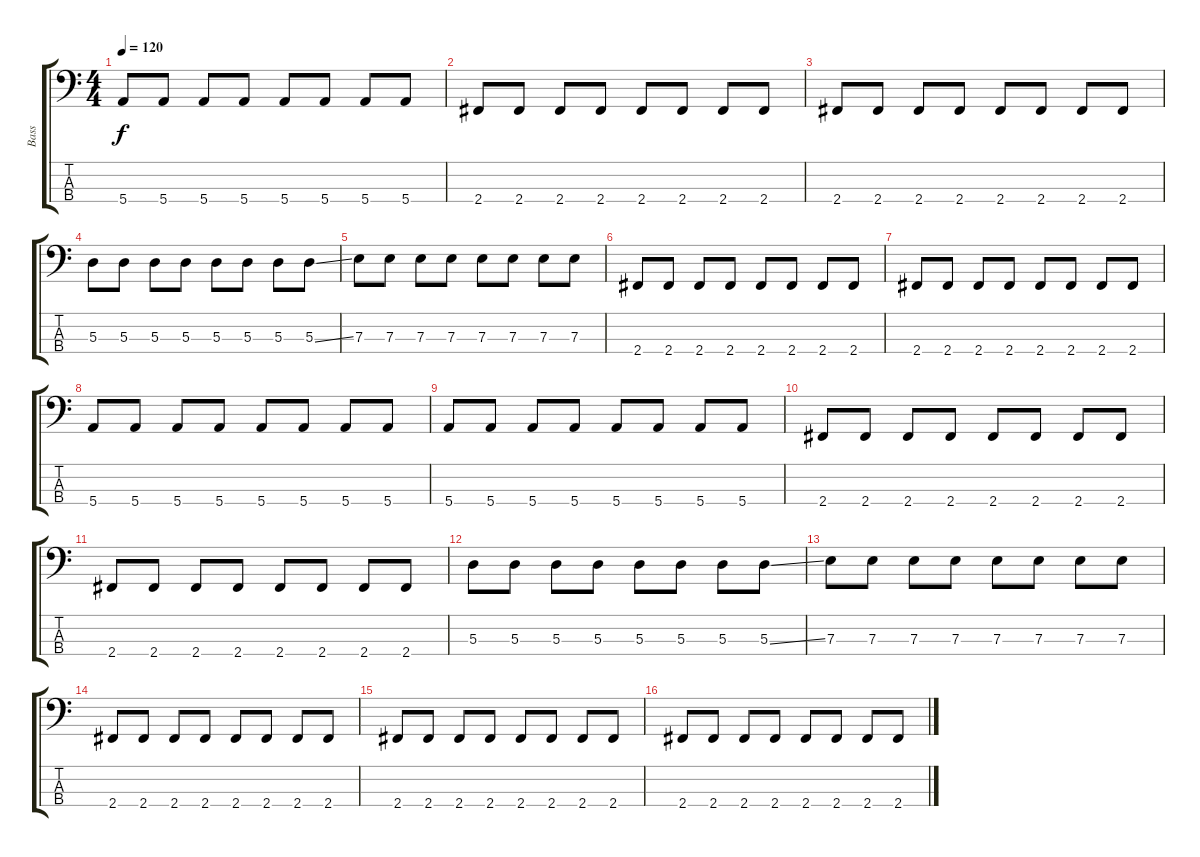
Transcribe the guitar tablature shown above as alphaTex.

\track ("Bass" "Bass") {instrument electricbasspick}
\staff {score tabs}
\tuning (G2 D2 A1 E1) {hide}
\ts (4 4)
\tempo 120
\clef f4
\ks c
5.4.8{dy f} 5.4.8 5.4.8 5.4.8 5.4.8 5.4.8 5.4.8 5.4.8 |
2.4.8 2.4.8 2.4.8 2.4.8 2.4.8 2.4.8 2.4.8 2.4.8 |
2.4.8 2.4.8 2.4.8 2.4.8 2.4.8 2.4.8 2.4.8 2.4.8 |
5.3.8 5.3.8 5.3.8 5.3.8 5.3.8 5.3.8 5.3.8 5.3{ss}.8 |
7.3.8 7.3.8 7.3.8 7.3.8 7.3.8 7.3.8 7.3.8 7.3.8 |
2.4.8 2.4.8 2.4.8 2.4.8 2.4.8 2.4.8 2.4.8 2.4.8 |
2.4.8 2.4.8 2.4.8 2.4.8 2.4.8 2.4.8 2.4.8 2.4.8 |
5.4.8 5.4.8 5.4.8 5.4.8 5.4.8 5.4.8 5.4.8 5.4.8 |
5.4.8 5.4.8 5.4.8 5.4.8 5.4.8 5.4.8 5.4.8 5.4.8 |
2.4.8 2.4.8 2.4.8 2.4.8 2.4.8 2.4.8 2.4.8 2.4.8 |
2.4.8 2.4.8 2.4.8 2.4.8 2.4.8 2.4.8 2.4.8 2.4.8 |
5.3.8 5.3.8 5.3.8 5.3.8 5.3.8 5.3.8 5.3.8 5.3{ss}.8 |
7.3.8 7.3.8 7.3.8 7.3.8 7.3.8 7.3.8 7.3.8 7.3.8 |
2.4.8 2.4.8 2.4.8 2.4.8 2.4.8 2.4.8 2.4.8 2.4.8 |
2.4.8 2.4.8 2.4.8 2.4.8 2.4.8 2.4.8 2.4.8 2.4.8 |
2.4.8 2.4.8 2.4.8 2.4.8 2.4.8 2.4.8 2.4.8 2.4.8
